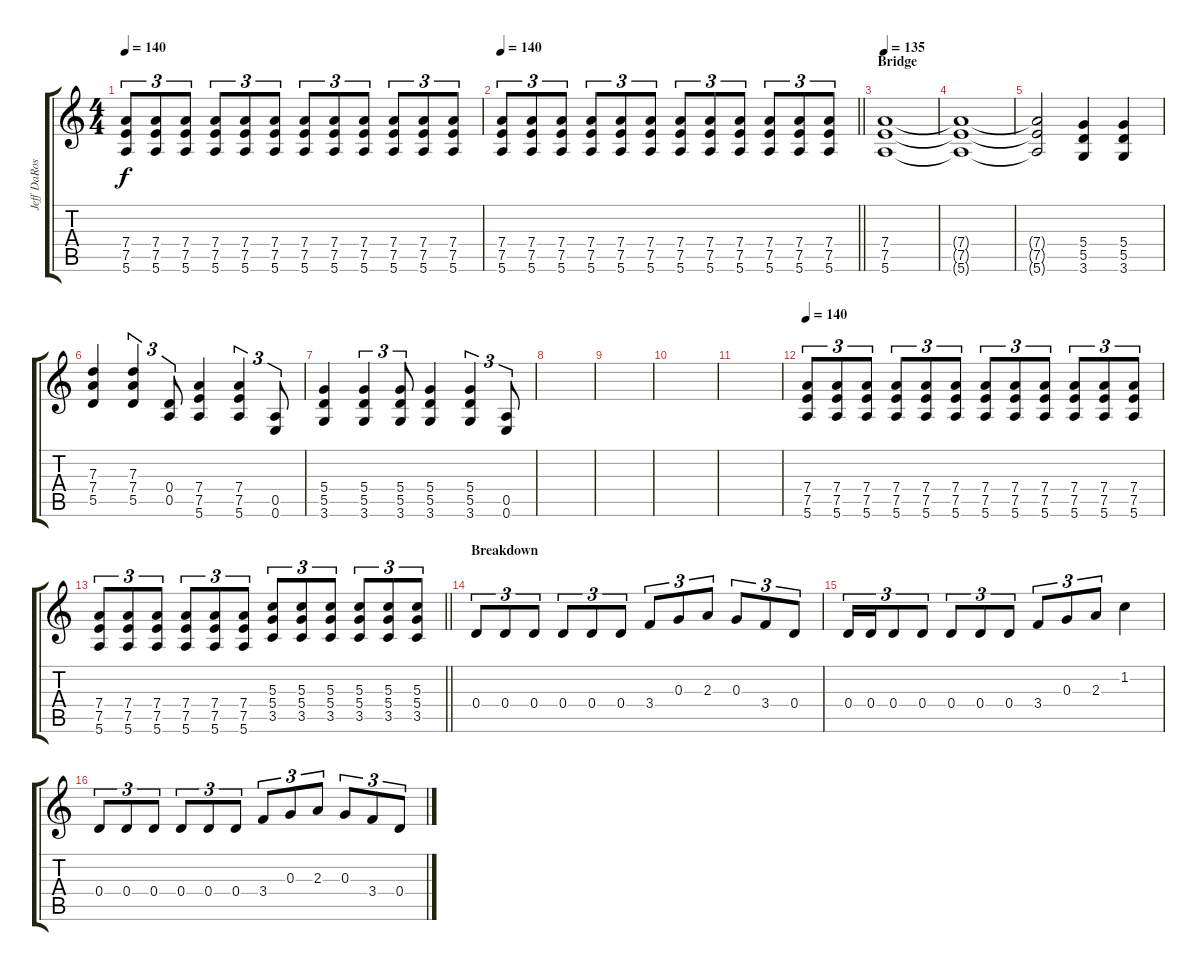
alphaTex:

\track ("Jeff DaRosa (Banjo)" "Jeff DaRos") {instrument banjo}
\staff {score tabs}
\tuning (E4 B3 G3 D3 A2 E2) {hide}
\displaytranspose 12
\ts (4 4)
\tempo 140
\clef g2
\ks c
(7.4 7.5 5.6).8{tu (3 2) dy f} (7.4 7.5 5.6).8{tu (3 2)} (7.4 7.5 5.6).8{tu (3 2)} (7.4 7.5 5.6).8{tu (3 2)} (7.4 7.5 5.6).8{tu (3 2)} (7.4 7.5 5.6).8{tu (3 2)} (7.4 7.5 5.6).8{tu (3 2)} (7.4 7.5 5.6).8{tu (3 2)} (7.4 7.5 5.6).8{tu (3 2)} (7.4 7.5 5.6).8{tu (3 2)} (7.4 7.5 5.6).8{tu (3 2)} (7.4 7.5 5.6).8{tu (3 2)} |
\tempo 140
\barLineRight lightlight
(7.4 7.5 5.6).8{tu (3 2)} (7.4 7.5 5.6).8{tu (3 2)} (7.4 7.5 5.6).8{tu (3 2)} (7.4 7.5 5.6).8{tu (3 2)} (7.4 7.5 5.6).8{tu (3 2)} (7.4 7.5 5.6).8{tu (3 2)} (7.4 7.5 5.6).8{tu (3 2)} (7.4 7.5 5.6).8{tu (3 2)} (7.4 7.5 5.6).8{tu (3 2)} (7.4 7.5 5.6).8{tu (3 2)} (7.4 7.5 5.6).8{tu (3 2)} (7.4 7.5 5.6).8{tu (3 2)} |
\section ("" "Bridge")
\tempo 135
(7.4 7.5 5.6).1 |
(7.4{t} 7.5{t} 5.6{t}).1 |
(7.4{t} 7.5{t} 5.6{t}).2 (5.4 5.5 3.6).4 (5.4 5.5 3.6).4 |
(7.3 7.4 5.5).4 (7.3 7.4 5.5).4{tu (3 2)} (0.4 0.5).8{tu (3 2)} (7.4 7.5 5.6).4 (7.4 7.5 5.6).4{tu (3 2)} (0.5 0.6).8{tu (3 2)} |
(5.4 5.5 3.6).4 (5.4 5.5 3.6).4{tu (3 2)} (5.4 5.5 3.6).8{tu (3 2)} (5.4 5.5 3.6).4 (5.4 5.5 3.6).4{tu (3 2)} (0.5 0.6).8{tu (3 2)} |
|
|
|
|
\tempo 140
(7.4 7.5 5.6).8{tu (3 2)} (7.4 7.5 5.6).8{tu (3 2)} (7.4 7.5 5.6).8{tu (3 2)} (7.4 7.5 5.6).8{tu (3 2)} (7.4 7.5 5.6).8{tu (3 2)} (7.4 7.5 5.6).8{tu (3 2)} (7.4 7.5 5.6).8{tu (3 2)} (7.4 7.5 5.6).8{tu (3 2)} (7.4 7.5 5.6).8{tu (3 2)} (7.4 7.5 5.6).8{tu (3 2)} (7.4 7.5 5.6).8{tu (3 2)} (7.4 7.5 5.6).8{tu (3 2)} |
\barLineRight lightlight
(7.4 7.5 5.6).8{tu (3 2)} (7.4 7.5 5.6).8{tu (3 2)} (7.4 7.5 5.6).8{tu (3 2)} (7.4 7.5 5.6).8{tu (3 2)} (7.4 7.5 5.6).8{tu (3 2)} (7.4 7.5 5.6).8{tu (3 2)} (5.3 5.4 3.5).8{tu (3 2)} (5.3 5.4 3.5).8{tu (3 2)} (5.3 5.4 3.5).8{tu (3 2)} (5.3 5.4 3.5).8{tu (3 2)} (5.3 5.4 3.5).8{tu (3 2)} (5.3 5.4 3.5).8{tu (3 2)} |
\section ("" "Breakdown")
0.4.8{tu (3 2)} 0.4.8{tu (3 2)} 0.4.8{tu (3 2)} 0.4.8{tu (3 2)} 0.4.8{tu (3 2)} 0.4.8{tu (3 2)} 3.4.8{tu (3 2)} 0.3.8{tu (3 2)} 2.3.8{tu (3 2)} 0.3.8{tu (3 2)} 3.4.8{tu (3 2)} 0.4.8{tu (3 2)} |
0.4.16{tu (3 2)} 0.4.16{tu (3 2)} 0.4.8{tu (3 2)} 0.4.8{tu (3 2)} 0.4.8{tu (3 2)} 0.4.8{tu (3 2)} 0.4.8{tu (3 2)} 3.4.8{tu (3 2)} 0.3.8{tu (3 2)} 2.3.8{tu (3 2)} 1.2.4 |
0.4.8{tu (3 2)} 0.4.8{tu (3 2)} 0.4.8{tu (3 2)} 0.4.8{tu (3 2)} 0.4.8{tu (3 2)} 0.4.8{tu (3 2)} 3.4.8{tu (3 2)} 0.3.8{tu (3 2)} 2.3.8{tu (3 2)} 0.3.8{tu (3 2)} 3.4.8{tu (3 2)} 0.4.8{tu (3 2)}
